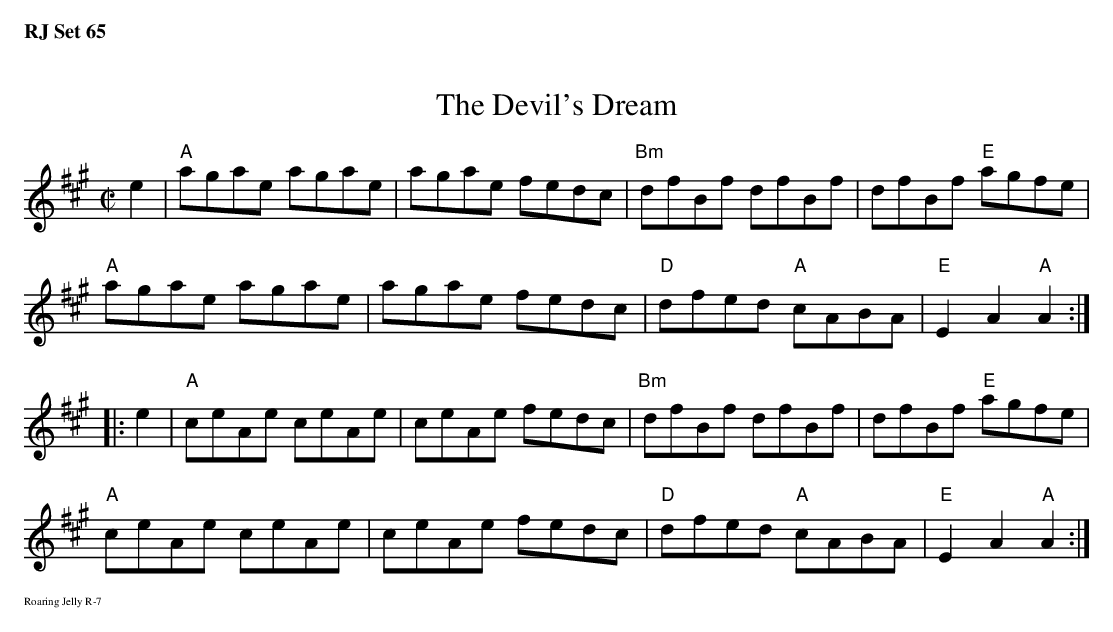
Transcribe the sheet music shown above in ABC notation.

X:1
T: Devil's Dream, The
M: C|
K: A
e2| "A"agae agae| agae fedc| "Bm"dfBf dfBf| dfBf "E"agfe|
    "A"agae agae| agae fedc| "D"dfed "A"cABA| "E"E2A2 "A"A2 :|
|:\
e2| "A"ceAe ceAe| ceAe fedc| "Bm"dfBf dfBf| dfBf "E"agfe|
    "A"ceAe ceAe| ceAe fedc| "D"dfed "A"cABA| "E"E2A2 "A"A2 :|
